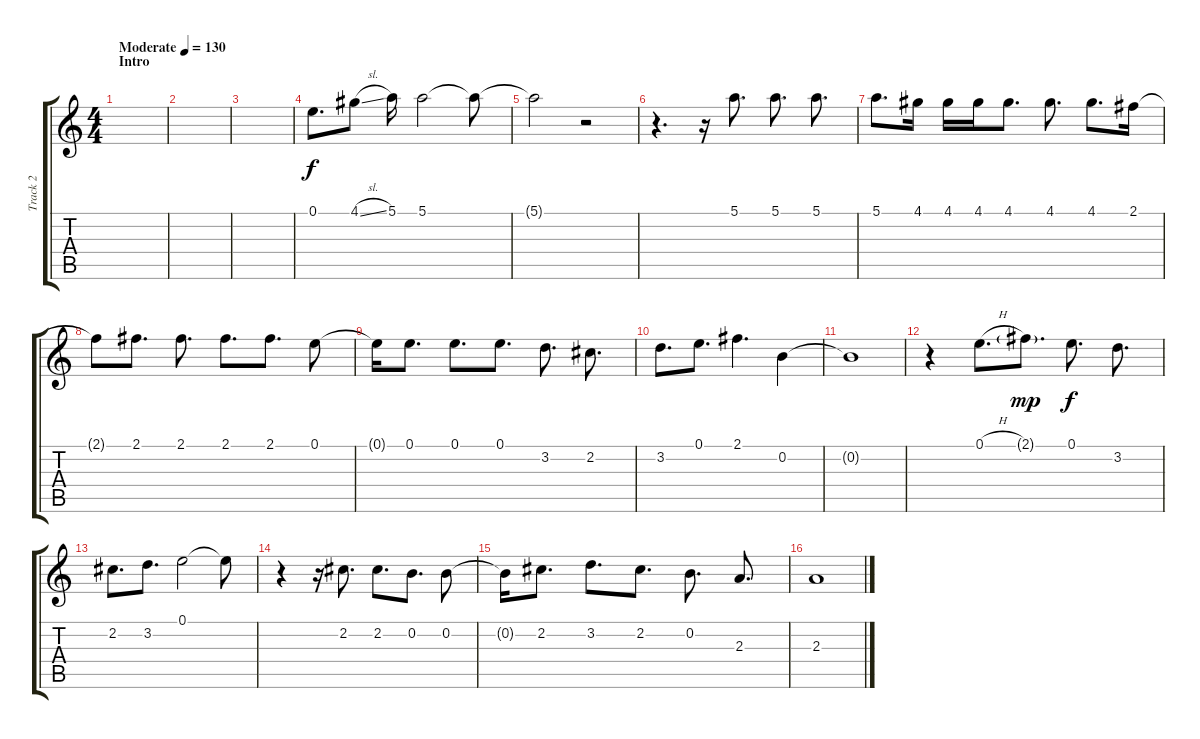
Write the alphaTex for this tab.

\track ("Track 2" "Track 2") {instrument overdrivenguitar}
\staff {score tabs}
\tuning (E4 B3 G3 D3 A2 E2) {hide}
\ts (4 4)
\section ("" "Intro")
\tempo (130 "Moderate")
\clef g2
\ks c
|
|
|
0.1.8{d} 4.1{sl}.8 5.1.16 5.1.2 5.1{t}.8 |
5.1{t}.2 r.2 |
r.4{d} r.16 5.1.8{d} 5.1.8{d} 5.1.8{d} |
5.1.8{d} 4.1.16 4.1.16 4.1.16 4.1.8{d} 4.1.8{d} 4.1.8{d} 2.1.16 |
2.1{t}.8 2.1.8{d} 2.1.8{d} 2.1.8{d} 2.1.8{d} 0.1.8 |
0.1{t}.16 0.1.8{d} 0.1.8{d} 0.1.8{d} 3.2.8{d} 2.2.8{d} |
3.2.8{d} 0.1.8{d} 2.1.4{d} 0.2.4 |
0.2{t}.1 |
r.4 0.1{h}.8{d} 2.1{g}.8{d dy mp} 0.1.8{d dy f} 3.2.8{d} |
2.2.8{d} 3.2.8{d} 0.1.2 0.1{t}.8 |
r.4 r.16 2.2.8{d} 2.2.8{d} 0.2.8{d} 0.2.8 |
0.2{t}.16 2.2.8{d} 3.2.8{d} 2.2.8{d} 0.2.8{d} 2.3.8{d} |
2.3.1
